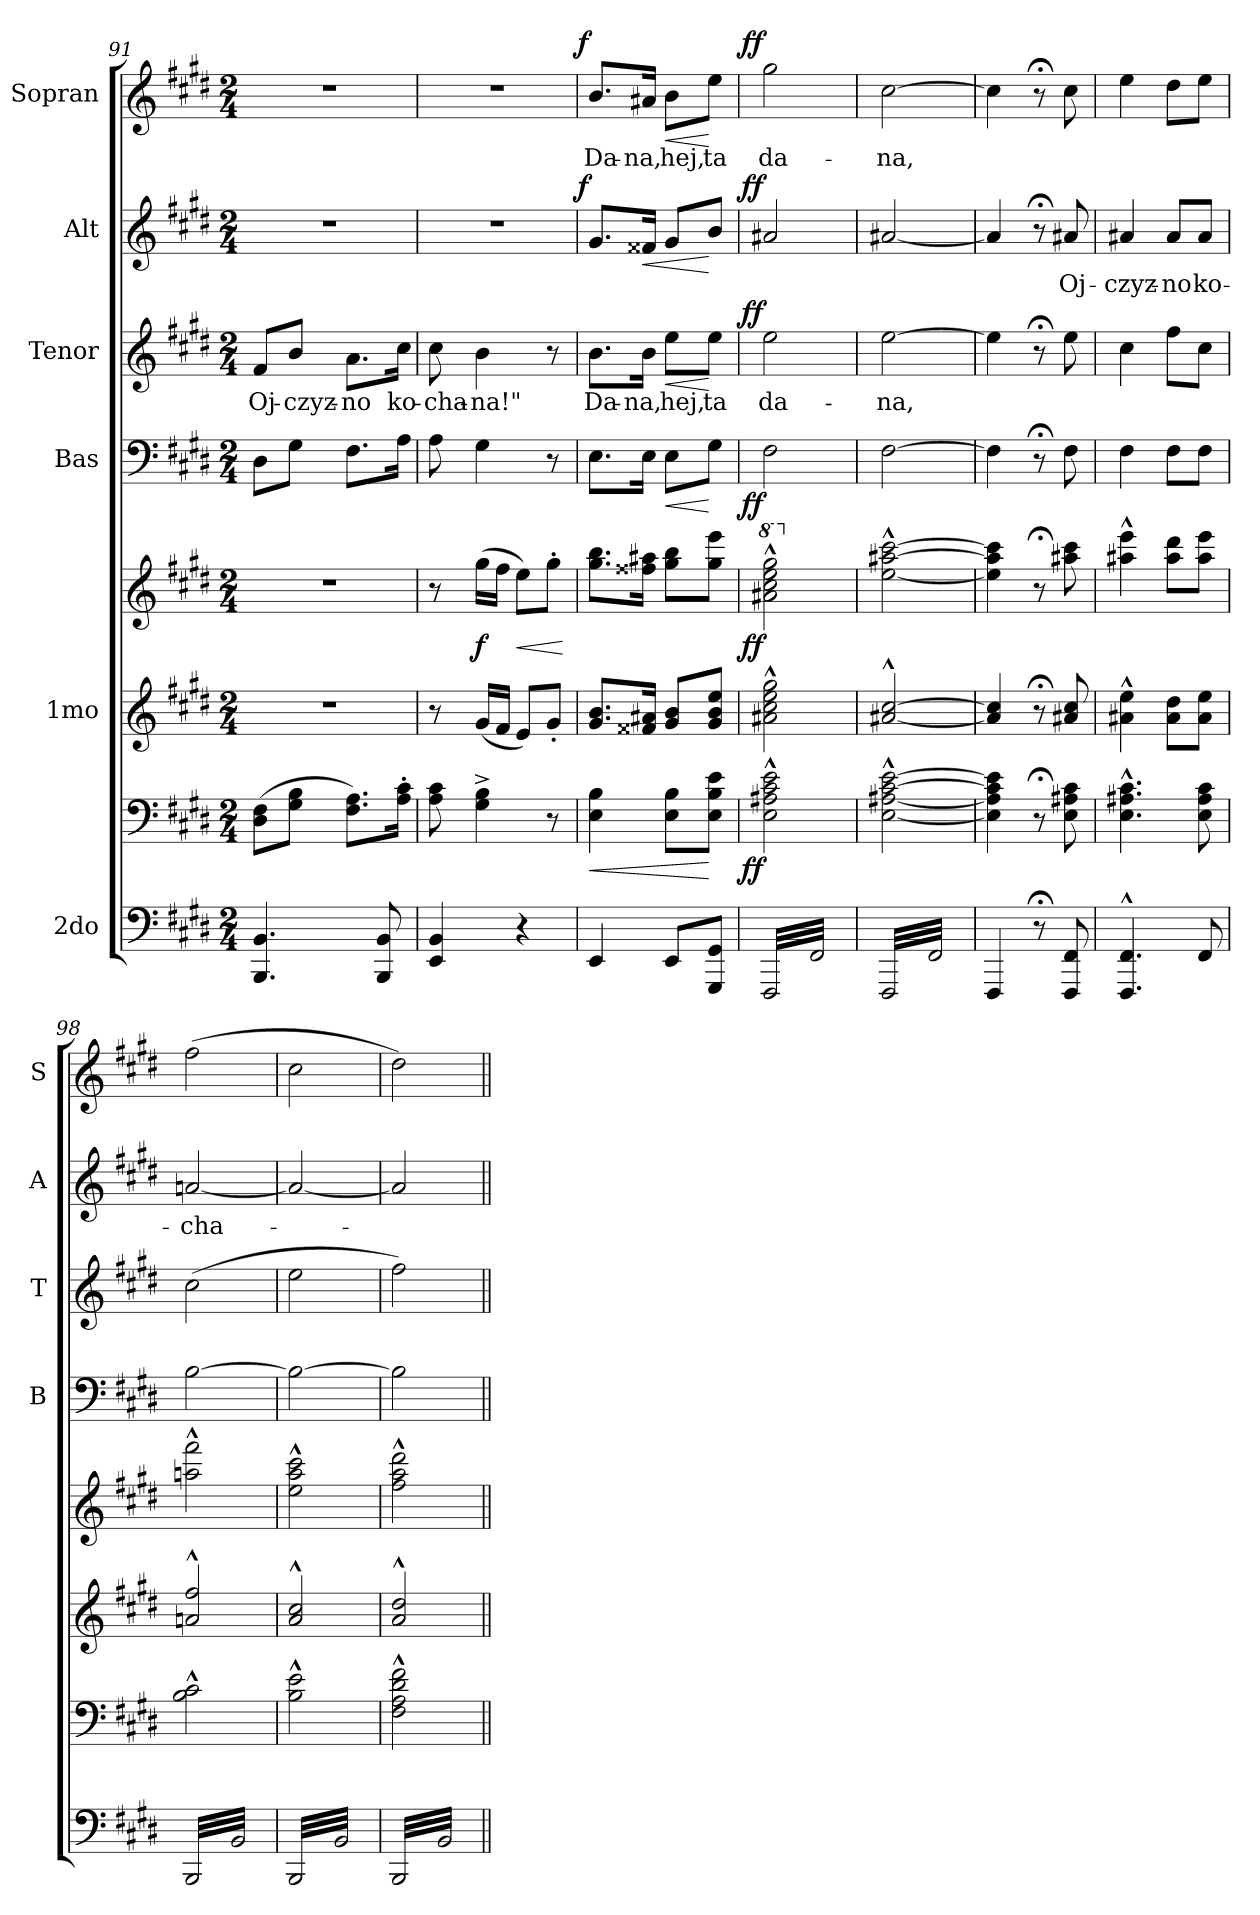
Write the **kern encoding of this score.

**kern	**kern	**dynam	**kern	**kern	**dynam	**kern	**dynam	**kern	**text	**dynam	**kern	**text	**dynam	**kern	**text	**dynam
*part8	*part7	*part7	*part6	*part5	*part5	*part4	*part4	*part3	*part3	*part3	*part2	*part2	*part2	*part1	*part1	*part1
*staff8	*staff7	*staff7	*staff6	*staff5	*staff5	*staff4	*staff4	*staff3	*staff3	*staff3	*staff2	*staff2	*staff2	*staff1	*staff1	*staff1
*I"2do	*	*	*I"1mo	*	*	*I"Bas	*	*I"Tenor	*	*	*I"Alt	*	*	*I"Sopran	*	*
*	*	*	*	*	*	*I'B	*	*I'T	*	*	*I'A	*	*	*I'S	*	*
*clefF4	*clefF4	*	*clefG2	*clefG2	*	*clefF4	*	*clefG2	*	*	*clefG2	*	*	*clefG2	*	*
*	*	*	*	*	*	*	*	*ITrd8c12	*	*	*	*	*	*	*	*
*k[f#c#g#d#]	*k[f#c#g#d#]	*	*k[f#c#g#d#]	*k[f#c#g#d#]	*	*k[f#c#g#d#]	*	*k[f#c#g#d#]	*	*	*k[f#c#g#d#]	*	*	*k[f#c#g#d#]	*	*
*E:	*E:	*	*E:	*E:	*	*E:	*	*E:	*	*	*E:	*	*	*E:	*	*
*M2/4	*M2/4	*	*M2/4	*M2/4	*	*M2/4	*	*M2/4	*	*	*M2/4	*	*	*M2/4	*	*
=91	=91	=91	=91	=91	=91	=91	=91	=91	=91	=91	=91	=91	=91	=91	=91	=91
4.BBB/ 4.BB/	(>8D#\ 8F#\L	.	2r	2r	.	8D#\L	.	8F#/L	Oj-	.	2r	.	.	2r	.	.
.	8G#\ 8B\J	.	.	.	.	8G#\J	.	8B/J	-czyz-	.	.	.	.	.	.	.
.	8.F#\ 8.A\L)	.	.	.	.	8.F#\L	.	8.A\L	-no	.	.	.	.	.	.	.
8BBB/ 8BB/	.	.	.	.	.	.	.	.	.	.	.	.	.	.	.	.
.	16A'\ 16c#'\Jk	.	.	.	.	16A\Jk	.	16c#\Jk	ko-	.	.	.	.	.	.	.
=92	=92	=92	=92	=92	=92	=92	=92	=92	=92	=92	=92	=92	=92	=92	=92	=92
4EE/ 4BB/	8A\ 8c#\	.	8r	8r	.	8A\	.	8c#\	-cha-	.	2r	.	.	2r	.	.
.	4G#^>\ 4B^>\	.	(<16g#/LL	(>16gg#\LL	f	4G#\	.	4B\	-na!"	.	.	.	.	.	.	.
.	.	.	16f#/JJ	16ff#\JJ	.	.	.	.	.	.	.	.	.	.	.	.
4r	.	.	8e/L)	8ee\L)	<	.	.	.	.	.	.	.	.	.	.	.
.	8r	.	8g#'/J	8gg#'\J	.	8r	.	8r	.	.	.	.	.	.	.	.
.	.	.	.	.	[	.	.	.	.	.	.	.	.	.	.	.
=93	=93	=93	=93	=93	=93	=93	=93	=93	=93	=93	=93	=93	=93	=93	=93	=93
!	!	!	!	!	!	!	!	!	!	!	!	!	!LO:DY:a:rj	!	!	!LO:DY:a:rj
4EE/	4E\ 4B\	<	8.g#/ 8.b/L	8.gg#\ 8.bb\L	.	8.E\L	.	8.B\L	Da-	.	8.g#/L	.	f	8.b/L	Da-	f
!	!	!	!	!	!	!	!	!	!	!	!	!	!LO:HP:b	!	!	!
.	.	.	16f##X/ 16a#X/Jk	16ff##X\ 16aa#X\Jk	.	16E\Jk	.	16B\Jk	-na,	.	16f##X/Jk	.	<	16a#X/Jk	-na,	.
!	!	!	!	!	!	!	!LO:HP:b	!	!	!LO:HP:b	!	!	!	!	!	!LO:HP:b
8EE/L	8E\ 8B\L	.	8g#/ 8b/L	8gg#\ 8bb\L	.	8E\L	<	8e\L	hej,	<	8g#/L	.	.	8b\L	hej,	<
8GGG#/ 8GG#/J	8E\ 8B\ 8e\J	[	8g#/ 8b/ 8ee/J	8gg#\ 8eee\J	.	8G#\J	[	8e\J	ta	[	8b/J	.	[	8ee\J	ta	[
=94	=94	=94	=94	=94	=94	=94	=94	=94	=94	=94	=94	=94	=94	=94	=94	=94
*	*	*	*	*8va	*	*	*	*	*	*	*	*	*	*	*	*
!	!	!LO:DY:rj	!	!	!LO:DY:rj	!	!LO:DY:b:rj	!	!	!LO:DY:b:rj	!	!	!LO:DY:b:rj	!	!	!LO:DY:b:rj
*tremolo	*	*	*	*	*	*	*	*	*	*	*	*	*	*	*	*
32FFF#/LLL	2E^^>\ 2A#X^^>\ 2c#^^>\ 2e^^>\	ff	2a#X^^>\ 2cc#^^>\ 2ee^^>\ 2gg#^^>\	2aa#X^^>\ 2ccc#^^>\ 2eee^^>\ 2ggg#^^>\	ff	2F#\	ff	2e\	da-	ff	2a#X/	.	ff	2gg#\	da-	ff
32FF#/	.	.	.	.	.	.	.	.	.	.	.	.	.	.	.	.
32FFF#/	.	.	.	.	.	.	.	.	.	.	.	.	.	.	.	.
32FF#/	.	.	.	.	.	.	.	.	.	.	.	.	.	.	.	.
32FFF#/	.	.	.	.	.	.	.	.	.	.	.	.	.	.	.	.
32FF#/	.	.	.	.	.	.	.	.	.	.	.	.	.	.	.	.
32FFF#/	.	.	.	.	.	.	.	.	.	.	.	.	.	.	.	.
32FF#/	.	.	.	.	.	.	.	.	.	.	.	.	.	.	.	.
32FFF#/	.	.	.	.	.	.	.	.	.	.	.	.	.	.	.	.
32FF#/	.	.	.	.	.	.	.	.	.	.	.	.	.	.	.	.
32FFF#/	.	.	.	.	.	.	.	.	.	.	.	.	.	.	.	.
32FF#/	.	.	.	.	.	.	.	.	.	.	.	.	.	.	.	.
32FFF#/	.	.	.	.	.	.	.	.	.	.	.	.	.	.	.	.
32FF#/	.	.	.	.	.	.	.	.	.	.	.	.	.	.	.	.
32FFF#/	.	.	.	.	.	.	.	.	.	.	.	.	.	.	.	.
32FF#/JJJ	.	.	.	.	.	.	.	.	.	.	.	.	.	.	.	.
=95	=95	=95	=95	=95	=95	=95	=95	=95	=95	=95	=95	=95	=95	=95	=95	=95
*	*	*	*	*X8va	*	*	*	*	*	*	*	*	*	*	*	*
32FFF#/LLL	[2E^^>\ [2A#X^^>\ [2c#^^>\ [2e^^>\	.	[2a#X^^>/ [2cc#^^>/	[2ee^^>\ [2aa#X^^>\ [2ccc#^^>\	.	[2F#\	.	[2e\	-na,	.	[2a#X/	.	.	[2cc#\	-na,	.
32FF#/	.	.	.	.	.	.	.	.	.	.	.	.	.	.	.	.
32FFF#/	.	.	.	.	.	.	.	.	.	.	.	.	.	.	.	.
32FF#/	.	.	.	.	.	.	.	.	.	.	.	.	.	.	.	.
32FFF#/	.	.	.	.	.	.	.	.	.	.	.	.	.	.	.	.
32FF#/	.	.	.	.	.	.	.	.	.	.	.	.	.	.	.	.
32FFF#/	.	.	.	.	.	.	.	.	.	.	.	.	.	.	.	.
32FF#/	.	.	.	.	.	.	.	.	.	.	.	.	.	.	.	.
32FFF#/	.	.	.	.	.	.	.	.	.	.	.	.	.	.	.	.
32FF#/	.	.	.	.	.	.	.	.	.	.	.	.	.	.	.	.
32FFF#/	.	.	.	.	.	.	.	.	.	.	.	.	.	.	.	.
32FF#/	.	.	.	.	.	.	.	.	.	.	.	.	.	.	.	.
32FFF#/	.	.	.	.	.	.	.	.	.	.	.	.	.	.	.	.
32FF#/	.	.	.	.	.	.	.	.	.	.	.	.	.	.	.	.
32FFF#/	.	.	.	.	.	.	.	.	.	.	.	.	.	.	.	.
32FF#/JJJ	.	.	.	.	.	.	.	.	.	.	.	.	.	.	.	.
*Xtremolo	*	*	*	*	*	*	*	*	*	*	*	*	*	*	*	*
=96	=96	=96	=96	=96	=96	=96	=96	=96	=96	=96	=96	=96	=96	=96	=96	=96
4FFF#/	4E]\ 4A#]\ 4c#]\ 4e]\	.	4a#]/ 4cc#]/	4ee]\ 4aa#]\ 4ccc#]\	.	4F#\]	.	4e\]	.	.	4a#/]	.	.	4cc#\]	.	.
.	.	.	.	.	.	.	.	.	.	.	.	.	.	.	.	.
.	.	.	.	.	.	.	.	.	.	.	.	.	.	.	.	.
.	.	.	.	.	.	.	.	.	.	.	.	.	.	.	.	.
.	.	.	.	.	.	.	.	.	.	.	.	.	.	.	.	.
.	.	.	.	.	.	.	.	.	.	.	.	.	.	.	.	.
.	.	.	.	.	.	.	.	.	.	.	.	.	.	.	.	.
.	.	.	.	.	.	.	.	.	.	.	.	.	.	.	.	.
8r;<	8r;<	.	8r;<	8r;<	.	8r;<	.	8r;<	.	.	8r;<	.	.	8r;<	.	.
8FFF#/ 8FF#/	8E\ 8A#X\ 8c#\	.	8a#X/ 8cc#/	8aa#X\ 8ccc#\	.	8F#\	.	8e\	.	.	8a#X/	Oj-	.	8cc#\	.	.
=97	=97	=97	=97	=97	=97	=97	=97	=97	=97	=97	=97	=97	=97	=97	=97	=97
4.FFF#^^>/ 4.FF#^^>/	4.E^^>\ 4.A#X^^>\ 4.c#^^>\	.	4a#X^^>\ 4ee^^>\	4aa#X^^>\ 4eee^^>\	.	4F#\	.	4c#\	.	.	4a#X/	-czyz-	.	4ee\	.	.
.	.	.	8a#\ 8dd#\L	8aa#\ 8ddd#\L	.	8F#\L	.	8f#\L	.	.	8a#/L	-no	.	8dd#\L	.	.
8FF#/	8E\ 8A#\ 8c#\	.	8a#\ 8ee\J	8aa#\ 8eee\J	.	8F#\J	.	8c#\J	.	.	8a#/J	ko-	.	8ee\J	.	.
=98	=98	=98	=98	=98	=98	=98	=98	=98	=98	=98	=98	=98	=98	=98	=98	=98
*tremolo	*	*	*	*	*	*	*	*	*	*	*	*	*	*	*	*
32BBB/LLL	2B^^>\ 2c#^^>\	.	2an^^>/ 2ff#^^>/	2aan^^>\ 2fff#^^>\	.	[>2B\	.	(>2c#\	.	.	[<2an/	-cha-	.	(>2ff#\	.	.
32BB/	.	.	.	.	.	.	.	.	.	.	.	.	.	.	.	.
32BBB/	.	.	.	.	.	.	.	.	.	.	.	.	.	.	.	.
32BB/	.	.	.	.	.	.	.	.	.	.	.	.	.	.	.	.
32BBB/	.	.	.	.	.	.	.	.	.	.	.	.	.	.	.	.
32BB/	.	.	.	.	.	.	.	.	.	.	.	.	.	.	.	.
32BBB/	.	.	.	.	.	.	.	.	.	.	.	.	.	.	.	.
32BB/	.	.	.	.	.	.	.	.	.	.	.	.	.	.	.	.
32BBB/	.	.	.	.	.	.	.	.	.	.	.	.	.	.	.	.
32BB/	.	.	.	.	.	.	.	.	.	.	.	.	.	.	.	.
32BBB/	.	.	.	.	.	.	.	.	.	.	.	.	.	.	.	.
32BB/	.	.	.	.	.	.	.	.	.	.	.	.	.	.	.	.
32BBB/	.	.	.	.	.	.	.	.	.	.	.	.	.	.	.	.
32BB/	.	.	.	.	.	.	.	.	.	.	.	.	.	.	.	.
32BBB/	.	.	.	.	.	.	.	.	.	.	.	.	.	.	.	.
32BB/JJJ	.	.	.	.	.	.	.	.	.	.	.	.	.	.	.	.
=99	=99	=99	=99	=99	=99	=99	=99	=99	=99	=99	=99	=99	=99	=99	=99	=99
32BBB/LLL	2B^^>\ 2e^^>\	.	2a^^>/ 2cc#^^>/	2ee^^>\ 2aa^^>\ 2ccc#^^>\	.	2B\_	.	2e\	.	.	2a/_	.	.	2cc#\	.	.
32BB/	.	.	.	.	.	.	.	.	.	.	.	.	.	.	.	.
32BBB/	.	.	.	.	.	.	.	.	.	.	.	.	.	.	.	.
32BB/	.	.	.	.	.	.	.	.	.	.	.	.	.	.	.	.
32BBB/	.	.	.	.	.	.	.	.	.	.	.	.	.	.	.	.
32BB/	.	.	.	.	.	.	.	.	.	.	.	.	.	.	.	.
32BBB/	.	.	.	.	.	.	.	.	.	.	.	.	.	.	.	.
32BB/	.	.	.	.	.	.	.	.	.	.	.	.	.	.	.	.
32BBB/	.	.	.	.	.	.	.	.	.	.	.	.	.	.	.	.
32BB/	.	.	.	.	.	.	.	.	.	.	.	.	.	.	.	.
32BBB/	.	.	.	.	.	.	.	.	.	.	.	.	.	.	.	.
32BB/	.	.	.	.	.	.	.	.	.	.	.	.	.	.	.	.
32BBB/	.	.	.	.	.	.	.	.	.	.	.	.	.	.	.	.
32BB/	.	.	.	.	.	.	.	.	.	.	.	.	.	.	.	.
32BBB/	.	.	.	.	.	.	.	.	.	.	.	.	.	.	.	.
32BB/JJJ	.	.	.	.	.	.	.	.	.	.	.	.	.	.	.	.
=100	=100	=100	=100	=100	=100	=100	=100	=100	=100	=100	=100	=100	=100	=100	=100	=100
32BBB/LLL	2F#^^>\ 2A^^>\ 2d#^^>\ 2f#^^>\	.	2a^^>/ 2dd#^^>/	2ff#^^>\ 2aa^^>\ 2ddd#^^>\	.	2B\]	.	2f#\)	.	.	2a/]	.	.	2dd#\)	.	.
32BB/	.	.	.	.	.	.	.	.	.	.	.	.	.	.	.	.
32BBB/	.	.	.	.	.	.	.	.	.	.	.	.	.	.	.	.
32BB/	.	.	.	.	.	.	.	.	.	.	.	.	.	.	.	.
32BBB/	.	.	.	.	.	.	.	.	.	.	.	.	.	.	.	.
32BB/	.	.	.	.	.	.	.	.	.	.	.	.	.	.	.	.
32BBB/	.	.	.	.	.	.	.	.	.	.	.	.	.	.	.	.
32BB/	.	.	.	.	.	.	.	.	.	.	.	.	.	.	.	.
32BBB/	.	.	.	.	.	.	.	.	.	.	.	.	.	.	.	.
32BB/	.	.	.	.	.	.	.	.	.	.	.	.	.	.	.	.
32BBB/	.	.	.	.	.	.	.	.	.	.	.	.	.	.	.	.
32BB/	.	.	.	.	.	.	.	.	.	.	.	.	.	.	.	.
32BBB/	.	.	.	.	.	.	.	.	.	.	.	.	.	.	.	.
32BB/	.	.	.	.	.	.	.	.	.	.	.	.	.	.	.	.
32BBB/	.	.	.	.	.	.	.	.	.	.	.	.	.	.	.	.
32BB/JJJ	.	.	.	.	.	.	.	.	.	.	.	.	.	.	.	.
*Xtremolo	*	*	*	*	*	*	*	*	*	*	*	*	*	*	*	*
.	.	.	.	.	.	.	.	.	.	.	.	.	.	.	.	.
.	.	.	.	.	.	.	.	.	.	.	.	.	.	.	.	.
.	.	.	.	.	.	.	.	.	.	.	.	.	.	.	.	.
.	.	.	.	.	.	.	.	.	.	.	.	.	.	.	.	.
.	.	.	.	.	.	.	.	.	.	.	.	.	.	.	.	.
.	.	.	.	.	.	.	.	.	.	.	.	.	.	.	.	.
.	.	.	.	.	.	.	.	.	.	.	.	.	.	.	.	.
.	.	.	.	.	.	.	.	.	.	.	.	.	.	.	.	.
=||	=||	=||	=||	=||	=||	=||	=||	=||	=||	=||	=||	=||	=||	=||	=||	=||
*-	*-	*-	*-	*-	*-	*-	*-	*-	*-	*-	*-	*-	*-	*-	*-	*-
